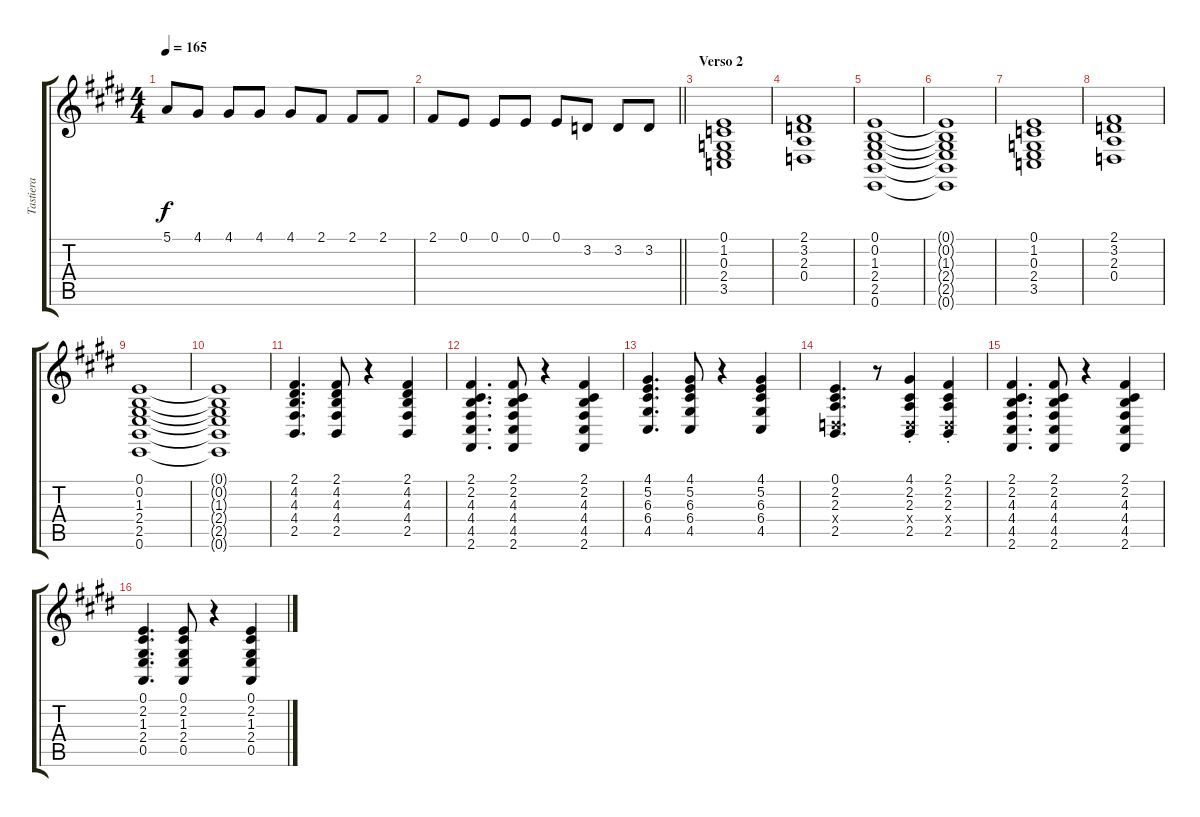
\track ("Tastiera" "Tastiera") {instrument accordion}
\staff {score tabs}
\tuning (E4 B3 G3 D3 A2 E2) {hide}
\ts (4 4)
\tempo 165
\clef g2
\ks e
5.1.8{dy f} 4.1.8 4.1.8 4.1.8 4.1.8 2.1.8 2.1.8 2.1.8 |
\barLineRight lightlight
2.1.8 0.1.8 0.1.8 0.1.8 0.1.8 3.2.8 3.2.8 3.2.8 |
\section ("" "Verso 2")
(0.1 1.2 0.3 2.4 3.5).1{volume 6} |
(2.1 3.2 2.3 0.4).1 |
(0.1 0.2 1.3 2.4 2.5 0.6).1 |
(0.1{t} 0.2{t} 1.3{t} 2.4{t} 2.5{t} 0.6{t}).1 |
(0.1 1.2 0.3 2.4 3.5).1 |
(2.1 3.2 2.3 0.4).1 |
(0.1 0.2 1.3 2.4 2.5 0.6).1 |
(0.1{t} 0.2{t} 1.3{t} 2.4{t} 2.5{t} 0.6{t}).1 |
(2.1 4.2 4.3 4.4 2.5).4{d} (2.1 4.2 4.3 4.4 2.5).8 r.4 (2.1 4.2 4.3 4.4 2.5).4 |
(2.1 2.2 4.3 4.4 4.5 2.6).4{d} (2.1 2.2 4.3 4.4 4.5 2.6).8 r.4 (2.1 2.2 4.3 4.4 4.5 2.6).4 |
(4.1 5.2 6.3 6.4 4.5).4{d} (4.1 5.2 6.3 6.4 4.5).8 r.4 (4.1 5.2 6.3 6.4 4.5).4 |
(0.1 2.2 2.3 0.4{x} 2.5).4{d} r.8 (4.1{st} 2.2{st} 2.3{st} 0.4{x} 2.5{st}).4 (2.1{st} 2.2{st} 2.3{st} 0.4{x} 2.5{st}).4 |
(2.1 2.2 4.3 4.4 4.5 2.6).4{d} (2.1 2.2 4.3 4.4 4.5 2.6).8 r.4 (2.1 2.2 4.3 4.4 4.5 2.6).4 |
(0.1 2.2 1.3 2.4 0.5).4{d} (0.1 2.2 1.3 2.4 0.5).8 r.4 (0.1 2.2 1.3 2.4 0.5).4
